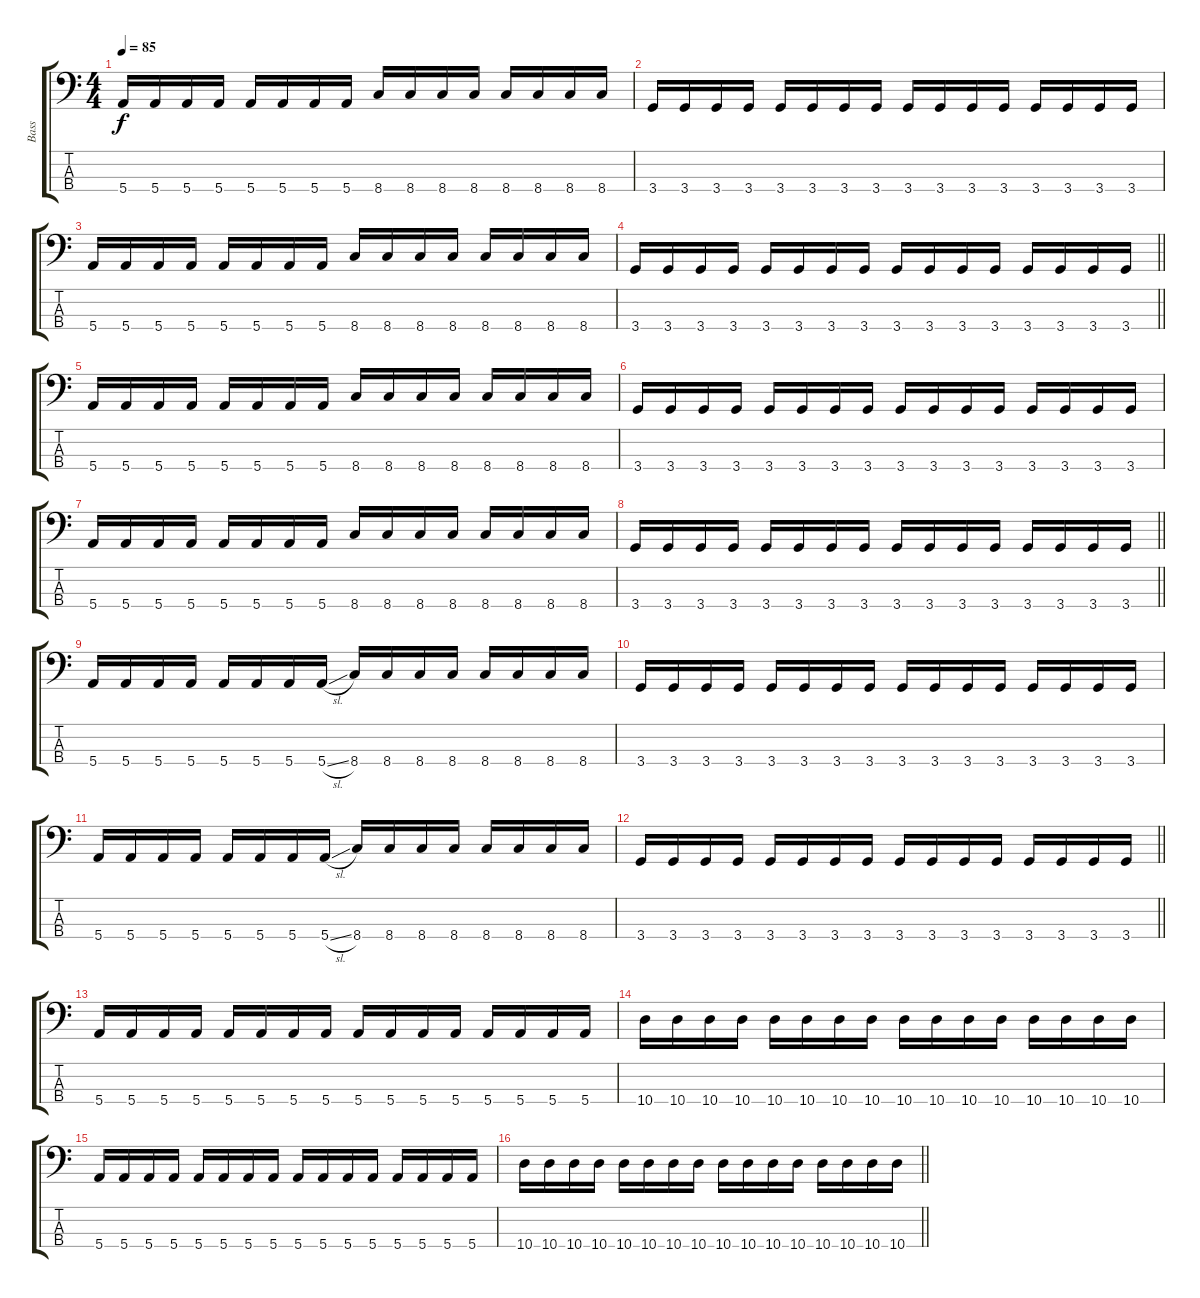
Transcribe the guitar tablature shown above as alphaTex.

\track ("Bass" "Bass") {solo instrument electricbassfinger}
\staff {score tabs}
\tuning (G2 D2 A1 E1) {hide}
\ts (4 4)
\section ("" "")
\tempo 85
\clef f4
\ks c
5.4.16{dy f} 5.4.16 5.4.16 5.4.16 5.4.16 5.4.16 5.4.16 5.4.16 8.4.16 8.4.16 8.4.16 8.4.16 8.4.16 8.4.16 8.4.16 8.4.16 |
3.4.16 3.4.16 3.4.16 3.4.16 3.4.16 3.4.16 3.4.16 3.4.16 3.4.16 3.4.16 3.4.16 3.4.16 3.4.16 3.4.16 3.4.16 3.4.16 |
5.4.16 5.4.16 5.4.16 5.4.16 5.4.16 5.4.16 5.4.16 5.4.16 8.4.16 8.4.16 8.4.16 8.4.16 8.4.16 8.4.16 8.4.16 8.4.16 |
\barLineRight lightlight
3.4.16 3.4.16 3.4.16 3.4.16 3.4.16 3.4.16 3.4.16 3.4.16 3.4.16 3.4.16 3.4.16 3.4.16 3.4.16 3.4.16 3.4.16 3.4.16 |
\section ("" "")
5.4.16 5.4.16 5.4.16 5.4.16 5.4.16 5.4.16 5.4.16 5.4.16 8.4.16 8.4.16 8.4.16 8.4.16 8.4.16 8.4.16 8.4.16 8.4.16 |
3.4.16 3.4.16 3.4.16 3.4.16 3.4.16 3.4.16 3.4.16 3.4.16 3.4.16 3.4.16 3.4.16 3.4.16 3.4.16 3.4.16 3.4.16 3.4.16 |
5.4.16 5.4.16 5.4.16 5.4.16 5.4.16 5.4.16 5.4.16 5.4.16 8.4.16 8.4.16 8.4.16 8.4.16 8.4.16 8.4.16 8.4.16 8.4.16 |
\barLineRight lightlight
3.4.16 3.4.16 3.4.16 3.4.16 3.4.16 3.4.16 3.4.16 3.4.16 3.4.16 3.4.16 3.4.16 3.4.16 3.4.16 3.4.16 3.4.16 3.4.16 |
\section ("" "")
5.4.16 5.4.16 5.4.16 5.4.16 5.4.16 5.4.16 5.4.16 5.4{sl}.16 8.4.16 8.4.16 8.4.16 8.4.16 8.4.16 8.4.16 8.4.16 8.4.16 |
3.4.16 3.4.16 3.4.16 3.4.16 3.4.16 3.4.16 3.4.16 3.4.16 3.4.16 3.4.16 3.4.16 3.4.16 3.4.16 3.4.16 3.4.16 3.4.16 |
5.4.16 5.4.16 5.4.16 5.4.16 5.4.16 5.4.16 5.4.16 5.4{sl}.16 8.4.16 8.4.16 8.4.16 8.4.16 8.4.16 8.4.16 8.4.16 8.4.16 |
\barLineRight lightlight
3.4.16 3.4.16 3.4.16 3.4.16 3.4.16 3.4.16 3.4.16 3.4.16 3.4.16 3.4.16 3.4.16 3.4.16 3.4.16 3.4.16 3.4.16 3.4.16 |
\section ("" "")
5.4.16 5.4.16 5.4.16 5.4.16 5.4.16 5.4.16 5.4.16 5.4.16 5.4.16 5.4.16 5.4.16 5.4.16 5.4.16 5.4.16 5.4.16 5.4.16 |
10.4.16 10.4.16 10.4.16 10.4.16 10.4.16 10.4.16 10.4.16 10.4.16 10.4.16 10.4.16 10.4.16 10.4.16 10.4.16 10.4.16 10.4.16 10.4.16 |
5.4.16 5.4.16 5.4.16 5.4.16 5.4.16 5.4.16 5.4.16 5.4.16 5.4.16 5.4.16 5.4.16 5.4.16 5.4.16 5.4.16 5.4.16 5.4.16 |
\barLineRight lightlight
10.4.16 10.4.16 10.4.16 10.4.16 10.4.16 10.4.16 10.4.16 10.4.16 10.4.16 10.4.16 10.4.16 10.4.16 10.4.16 10.4.16 10.4.16 10.4.16
